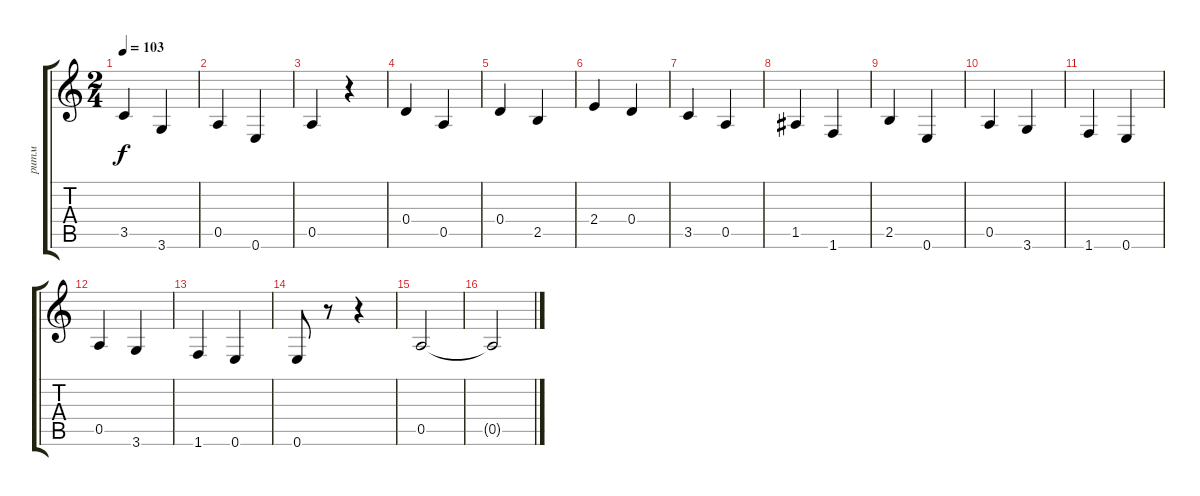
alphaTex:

\track ("ритм" "ритм") {instrument acousticguitarsteel}
\staff {score tabs}
\tuning (E4 B3 G3 D3 A2 E2) {hide}
\ts (2 4)
\tempo 103
\clef g2
\ks aminor
3.5.4{dy f} 3.6.4 |
0.5.4 0.6.4 |
0.5.4 r.4 |
0.4.4 0.5.4 |
0.4.4 2.5.4 |
2.4.4 0.4.4 |
3.5.4 0.5.4 |
1.5.4 1.6.4 |
2.5.4 0.6.4 |
0.5.4 3.6.4 |
1.6.4 0.6.4 |
0.5.4 3.6.4 |
1.6.4 0.6.4 |
0.6.8 r.8 r.4 |
0.5.2 |
0.5{t}.2
